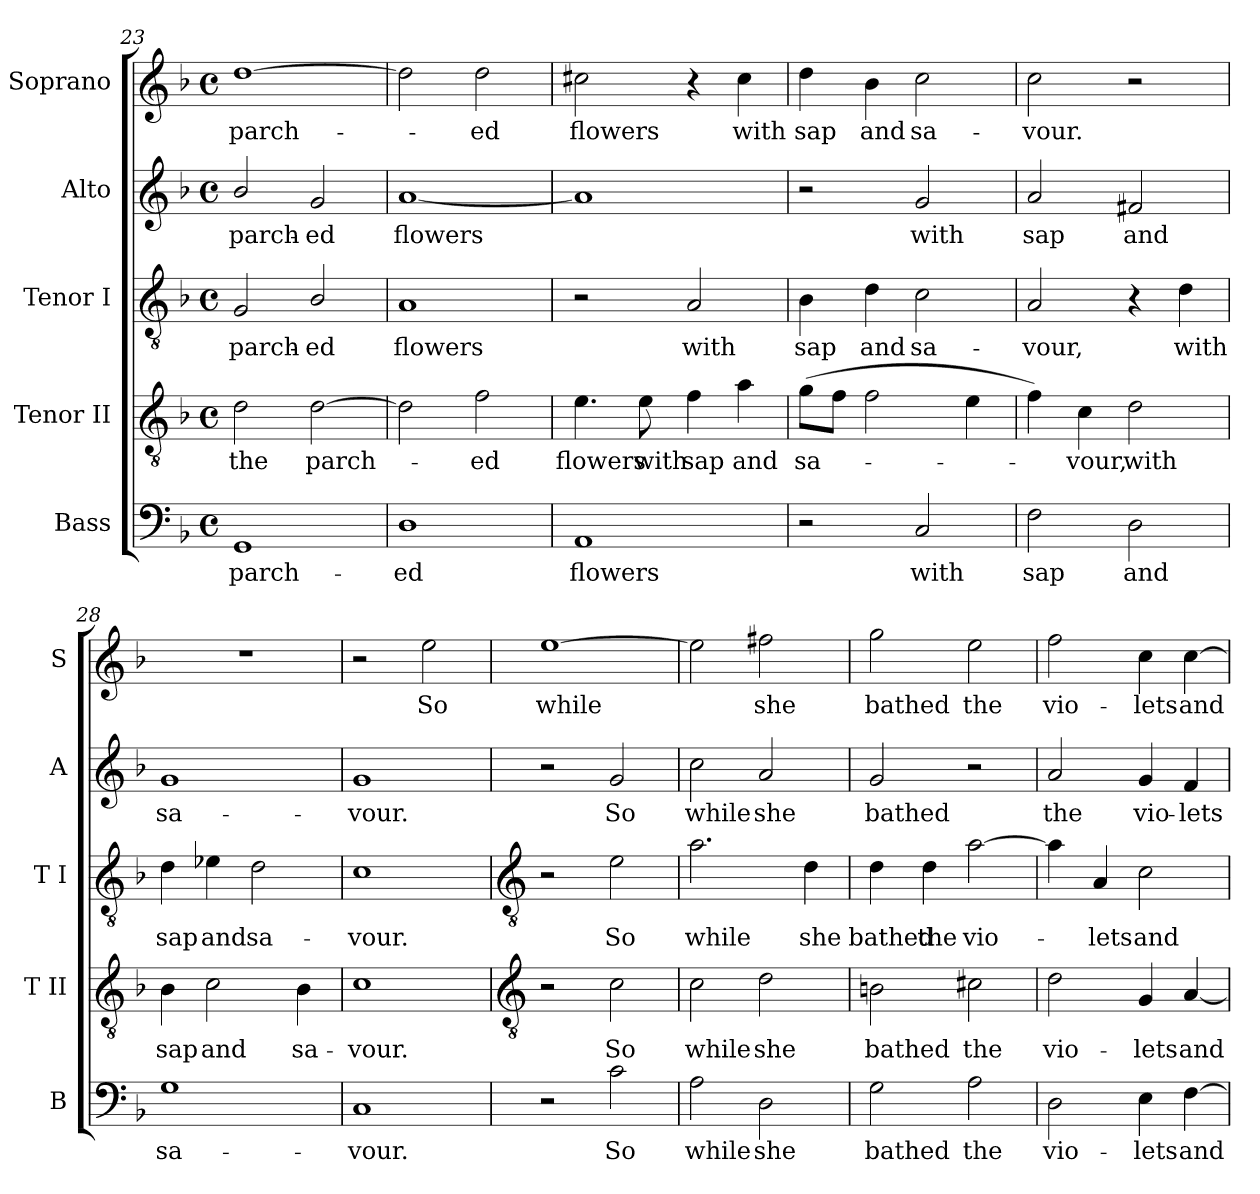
**kern	**text	**kern	**text	**kern	**text	**kern	**text	**kern	**text
*part5	*part5	*part4	*part4	*part3	*part3	*part2	*part2	*part1	*part1
*staff5	*staff5	*staff4	*staff4	*staff3	*staff3	*staff2	*staff2	*staff1	*staff1
*I"Bass	*	*I"Tenor II	*	*I"Tenor I	*	*I"Alto	*	*I"Soprano	*
*I'B	*	*I'T II	*	*I'T I	*	*I'A	*	*I'S	*
!!LO:LB:g=z
*clefF4	*	*clefGv2	*	*clefGv2	*	*clefG2	*	*clefG2	*
*k[b-]	*	*k[b-]	*	*k[b-]	*	*k[b-]	*	*k[b-]	*
*F:	*	*F:	*	*F:	*	*F:	*	*F:	*
*M4/4	*	*M4/4	*	*M4/4	*	*M4/4	*	*M4/4	*
*met(c)	*	*met(c)	*	*met(c)	*	*met(c)	*	*met(c)	*
=23	=23	=23	=23	=23	=23	=23	=23	=23	=23
!	!LO:LY:b	!	!LO:LY:b	!	!LO:LY:b	!	!LO:LY:b	!	!LO:LY:b
1GG	parch-	2d	the	2G	parch-	2b-/	parch-	[1dd	parch-
!	!	!	!LO:LY:b	!	!LO:LY:b	!	!LO:LY:b	!	!
.	.	[2d	parch-	2B-/	-ed	2g	-ed	.	.
=24	=24	=24	=24	=24	=24	=24	=24	=24	=24
!	!LO:LY:b	!	!	!	!LO:LY:b	!	!LO:LY:b	!	!
1D	-ed	2d]	.	1A	flowers	[1a	flowers	2dd]	.
!	!	!	!LO:LY:b	!	!	!	!	!	!LO:LY:b
.	.	2f	-ed	.	.	.	.	2dd	ed
=25	=25	=25	=25	=25	=25	=25	=25	=25	=25
!	!LO:LY:b	!	!LO:LY:b	!	!	!	!	!	!LO:LY:b
1AA	flowers	4.e	flowers	2r	.	1a]	.	2cc#X	flowers
!	!	!	!LO:LY:b	!	!	!	!	!	!
.	.	8e	with	.	.	.	.	.	.
!	!	!	!LO:LY:b	!	!LO:LY:b	!	!	!	!
.	.	4f	sap	2A	with	.	.	4r	.
!	!	!	!LO:LY:b	!	!	!	!	!	!LO:LY:b
.	.	4a	and	.	.	.	.	4cc#	with
=26	=26	=26	=26	=26	=26	=26	=26	=26	=26
!	!	!	!LO:LY:b	!	!LO:LY:b	!	!	!	!LO:LY:b
2r	.	(>8gL	sa-	4B-	sap	2r	.	4dd	sap
.	.	8fJ	.	.	.	.	.	.	.
!	!	!	!	!	!LO:LY:b	!	!	!	!LO:LY:b
.	.	2f	.	4d	and	.	.	4b-	and
!	!LO:LY:b	!	!	!	!LO:LY:b	!	!LO:LY:b	!	!LO:LY:b
2C	with	.	.	2c	sa-	2g	with	2cc	sa-
.	.	4e	.	.	.	.	.	.	.
=27	=27	=27	=27	=27	=27	=27	=27	=27	=27
!	!LO:LY:b	!	!	!	!LO:LY:b	!	!LO:LY:b	!	!LO:LY:b
2F	sap	4f)	.	2A	-vour,	2a	sap	2cc	-vour.
!	!	!	!LO:LY:b	!	!	!	!	!	!
.	.	4c	vour,	.	.	.	.	.	.
!	!LO:LY:b	!	!LO:LY:b	!	!	!	!LO:LY:b	!	!
2D	and	2d	with	4r	.	2f#X	and	2r	.
!	!	!	!	!	!LO:LY:b	!	!	!	!
.	.	.	.	4d	with	.	.	.	.
=28	=28	=28	=28	=28	=28	=28	=28	=28	=28
!	!LO:LY:b	!	!LO:LY:b	!	!LO:LY:b	!	!LO:LY:b	!	!
1G	sa-	4B-	sap	4d	sap	1g	sa-	1r	.
!	!	!	!LO:LY:b	!	!LO:LY:b	!	!	!	!
.	.	2c	and	4e-X	and	.	.	.	.
!	!	!	!	!	!LO:LY:b	!	!	!	!
.	.	.	.	2d	sa-	.	.	.	.
!	!	!	!LO:LY:b	!	!	!	!	!	!
.	.	4B-	sa-	.	.	.	.	.	.
=29	=29	=29	=29	=29	=29	=29	=29	=29	=29
!	!LO:LY:b	!	!LO:LY:b	!	!LO:LY:b	!	!LO:LY:b	!	!
1C	-vour.	1c	-vour.	1c	-vour.	1g	-vour.	2r	.
!	!	!	!	!	!	!	!	!	!LO:LY:b
.	.	.	.	.	.	.	.	2ee	So
!!LO:LB:g=z
=30	=30	=30	=30	=30	=30	=30	=30	=30	=30
*	*	*clefGv2	*	*clefGv2	*	*	*	*	*
!	!	!	!	!	!	!	!	!	!LO:LY:b
2r	.	2r	.	2r	.	2r	.	[1ee	while
!	!LO:LY:b	!	!LO:LY:b	!	!LO:LY:b	!	!LO:LY:b	!	!
2c	So	2c	So	2e	So	2g	So	.	.
=31	=31	=31	=31	=31	=31	=31	=31	=31	=31
!	!LO:LY:b	!	!LO:LY:b	!	!LO:LY:b	!	!LO:LY:b	!	!
2A	while	2c	while	2.a	while	2cc	while	2ee]	.
!	!LO:LY:b	!	!LO:LY:b	!	!	!	!LO:LY:b	!	!LO:LY:b
2D	she	2d	she	.	.	2a	she	2ff#X	she
!	!	!	!	!	!LO:LY:b	!	!	!	!
.	.	.	.	4d	she	.	.	.	.
=32	=32	=32	=32	=32	=32	=32	=32	=32	=32
!	!LO:LY:b	!	!LO:LY:b	!	!LO:LY:b	!	!LO:LY:b	!	!LO:LY:b
2G	bathed	2Bn	bathed	4d	bathed	2g	bathed	2gg	bathed
!	!	!	!	!	!LO:LY:b	!	!	!	!
.	.	.	.	4d	the	.	.	.	.
!	!LO:LY:b	!	!LO:LY:b	!	!LO:LY:b	!	!	!	!LO:LY:b
2A	the	2c#X	the	[2a	vio-	2r	.	2ee	the
=33	=33	=33	=33	=33	=33	=33	=33	=33	=33
!	!LO:LY:b	!	!LO:LY:b	!	!	!	!LO:LY:b	!	!LO:LY:b
2D	vio-	2d	vio-	4a]	.	2a	the	2ff	vio-
!	!	!	!	!	!LO:LY:b	!	!	!	!
.	.	.	.	4A	lets	.	.	.	.
!	!LO:LY:b	!	!LO:LY:b	!	!LO:LY:b	!	!LO:LY:b	!	!LO:LY:b
4E	-lets	4G	-lets	2c	and	4g	vio-	4cc	-lets
!	!LO:LY:b	!	!LO:LY:b	!	!	!	!LO:LY:b	!	!LO:LY:b
[4F	and	[4A	and	.	.	4f	-lets	[4cc	and
=	=	=	=	=	=	=	=	=	=
*-	*-	*-	*-	*-	*-	*-	*-	*-	*-
